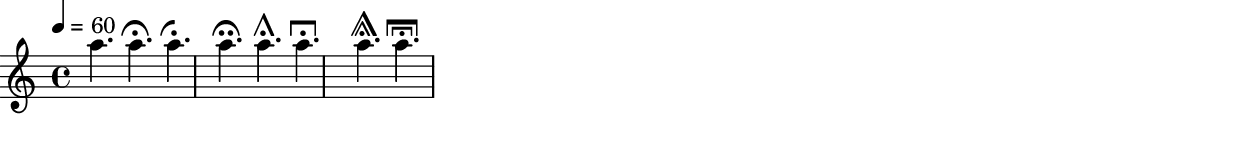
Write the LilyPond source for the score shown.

%% Generated by lilypond-book
%% Options: [exampleindent=10.16\mm,indent=0\mm,line-width=160\mm]
\include "lilypond-book-preamble.ly"


% ****************************************************************
% Start cut-&-pastable-section
% ****************************************************************

#(ly:set-option 'eps-box-padding 3.000000)



\paper {
  indent = 0\mm
  line-width = 160\mm
  % offset the left padding, also add 1mm as lilypond creates cropped
  % images with a little space on the right
  line-width = #(- line-width (* mm  3.000000) (* mm 1))
}

\layout {
  
}




% ****************************************************************
% ly snippet:
% ****************************************************************
\sourcefilename "/lilypond-2.24.3/input/regression/fermata-dot-position.ly"
\sourcefileline 0
\version "2.23.12"

\header {

texidoc = "Fermatas have an appropriate distance to dots, note
heads and other articulations.

"

}

\relative c''' {
  \tempo 4 = 60
  a4.
  a4.\fermata
  a4.\henzeshortfermata
  a4.\henzelongfermata
  a4.\shortfermata
  a4.\longfermata
  a4.\veryshortfermata
  a4.\verylongfermata
}

\relative c''' {
  \tempo 4 = 60
  a4->
  a4->\fermata
  a4->\henzeshortfermata
  a4->\henzelongfermata
  a4->\shortfermata
  a4->\longfermata
  a4->\veryshortfermata
  a4->\verylongfermata
}





% ****************************************************************
% end ly snippet
% ****************************************************************
